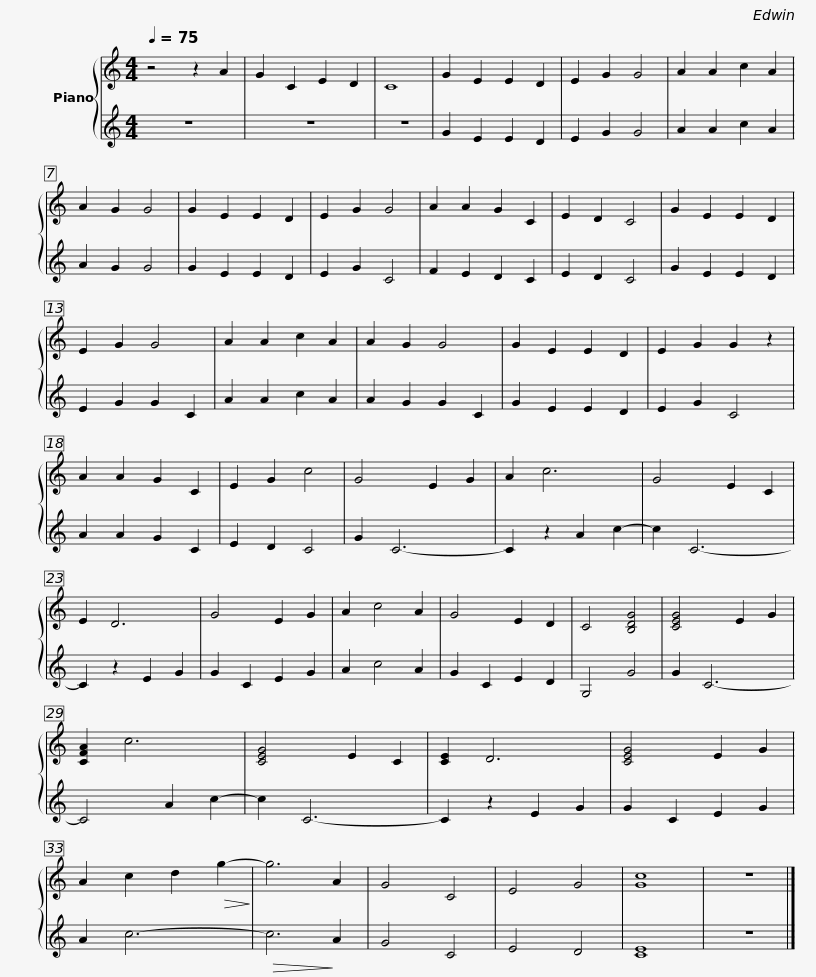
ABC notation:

X:1
%%score { 1 | 2 }
L:1/8
Q:1/4=75
M:4/4
I:linebreak $
K:C
V:1 treble
V:2 treble
V:1
 z4 z2 A2 | G2 C2 E2 D2 | C8 | G2 E2 E2 D2 | E2 G2 G4 | %5
 A2 A2 c2 A2 | A2 G2 G4 | G2 E2 E2 D2 | E2 G2 G4 | A2 A2 G2 C2 | %10
 E2 D2 C4 |$ G2 E2 E2 D2 | E2 G2 G4 | A2 A2 c2 A2 | A2 G2 G4 | %15
 G2 E2 E2 D2 | E2 G2 G2 z2 | A2 A2 G2 C2 | E2 G2 c4 | G4 E2 G2 | %20
 A2 c6 |$ G4 E2 C2 | E2 D6 | G4 E2 G2 | A2 c4 A2 | %25
 G4 E2 D2 | C4 [B,DG]4 | [CEG]4 E2 G2 | [CFA]2 c6 | [CEG]4 E2 C2 | %30
 [CE]2 D6 |$ [CEG]4 E2 G2 | A2 c2 d2!>(! g2-!>)! | g6 A2 | G4 C4 | %35
 E4 G4 | [Gc]8 | z8 |] %38
V:2
 z8 | z8 | z8 | G2 E2 E2 D2 | E2 G2 G4 | %5
 A2 A2 c2 A2 | A2 G2 G4 | G2 E2 E2 D2 | E2 G2 C4 | F2 E2 D2 C2 | %10
 E2 D2 C4 |$ G2 E2 E2 D2 | E2 G2 G2 C2 | A2 A2 c2 A2 | A2 G2 G2 C2 | %15
 G2 E2 E2 D2 | E2 G2 C4 | A2 A2 G2 C2 | E2 D2 C4 | G2 C6- | %20
 C2 z2 A2 c2- |$ c2 C6- | C2 z2 E2 G2 | G2 C2 E2 G2 | A2 c4 A2 | %25
 G2 C2 E2 D2 | G,4 G4 | G2 C6- | C4 A2 c2- | c2 C6- | %30
 C2 z2 E2 G2 |$ G2 C2 E2 G2 | A2 c6- |!>(! c6!>)! A2 | G4 C4 | %35
 E4 D4 | [CE]8 | z8 |] %38
